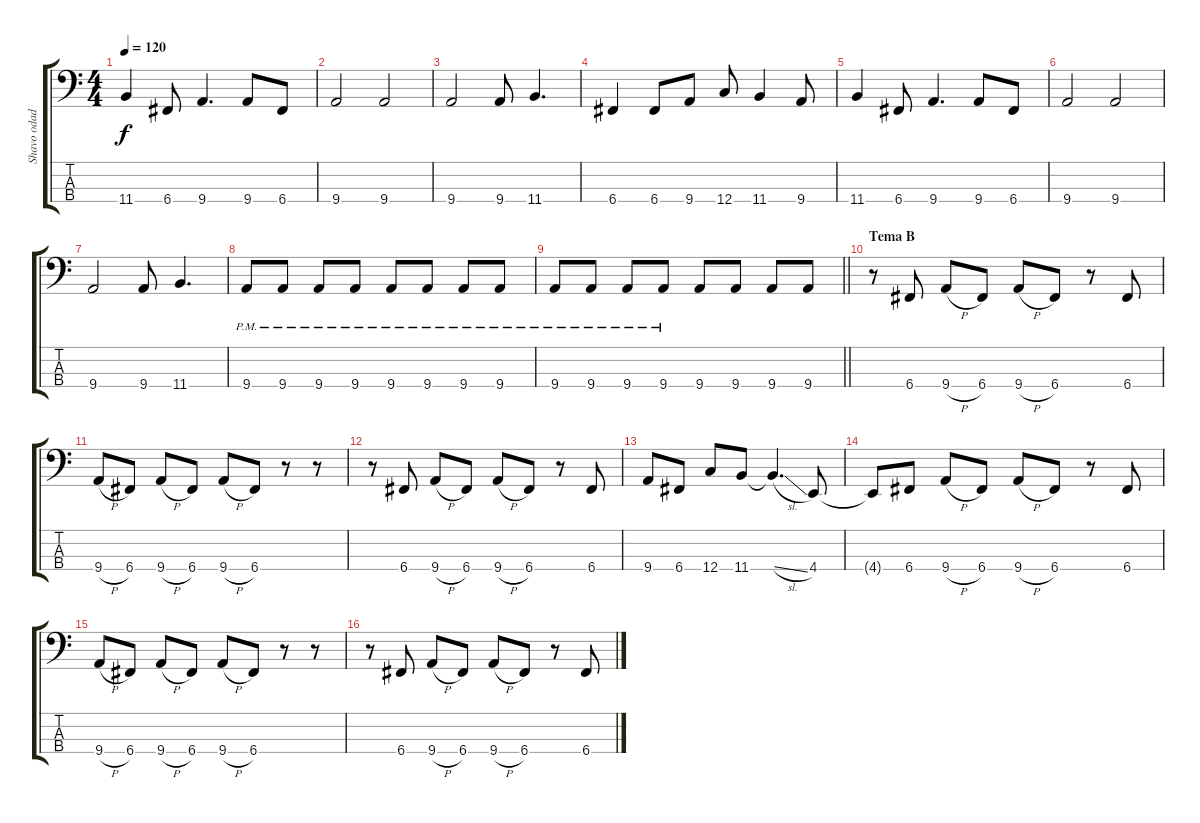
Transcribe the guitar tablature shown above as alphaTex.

\track ("Shavo odadjian (Bajo)" "Shavo odad") {instrument electricbassfinger}
\staff {score tabs}
\tuning (F2 C2 G1 C1) {hide}
\ts (4 4)
\tempo 120
\clef f4
\ks c
11.4.4{dy f} 6.4.8 9.4.4{d} 9.4.8 6.4.8 |
9.4.2 9.4.2 |
9.4.2 9.4.8 11.4.4{d} |
6.4.4 6.4.8 9.4.8 12.4.8 11.4.4 9.4.8 |
11.4.4 6.4.8 9.4.4{d} 9.4.8 6.4.8 |
9.4.2 9.4.2 |
9.4.2 9.4.8 11.4.4{d} |
9.4{pm}.8 9.4{pm}.8 9.4{pm}.8 9.4{pm}.8 9.4{pm}.8 9.4{pm}.8 9.4{pm}.8 9.4{pm}.8 |
\barLineRight lightlight
9.4{pm}.8 9.4{pm}.8 9.4{pm}.8 9.4{pm}.8 9.4.8 9.4.8 9.4.8 9.4.8 |
\section ("" "Tema B")
r.8 6.4.8 9.4{h}.8 6.4.8 9.4{h}.8 6.4.8 r.8 6.4.8 |
9.4{h}.8 6.4.8 9.4{h}.8 6.4.8 9.4{h}.8 6.4.8 r.8 r.8 |
r.8 6.4.8 9.4{h}.8 6.4.8 9.4{h}.8 6.4.8 r.8 6.4.8 |
9.4.8 6.4.8 12.4.8 11.4.8 11.4{sl t}.4{d} 4.4.8 |
4.4{t}.8 6.4.8 9.4{h}.8 6.4.8 9.4{h}.8 6.4.8 r.8 6.4.8 |
9.4{h}.8 6.4.8 9.4{h}.8 6.4.8 9.4{h}.8 6.4.8 r.8 r.8 |
r.8 6.4.8 9.4{h}.8 6.4.8 9.4{h}.8 6.4.8 r.8 6.4.8
